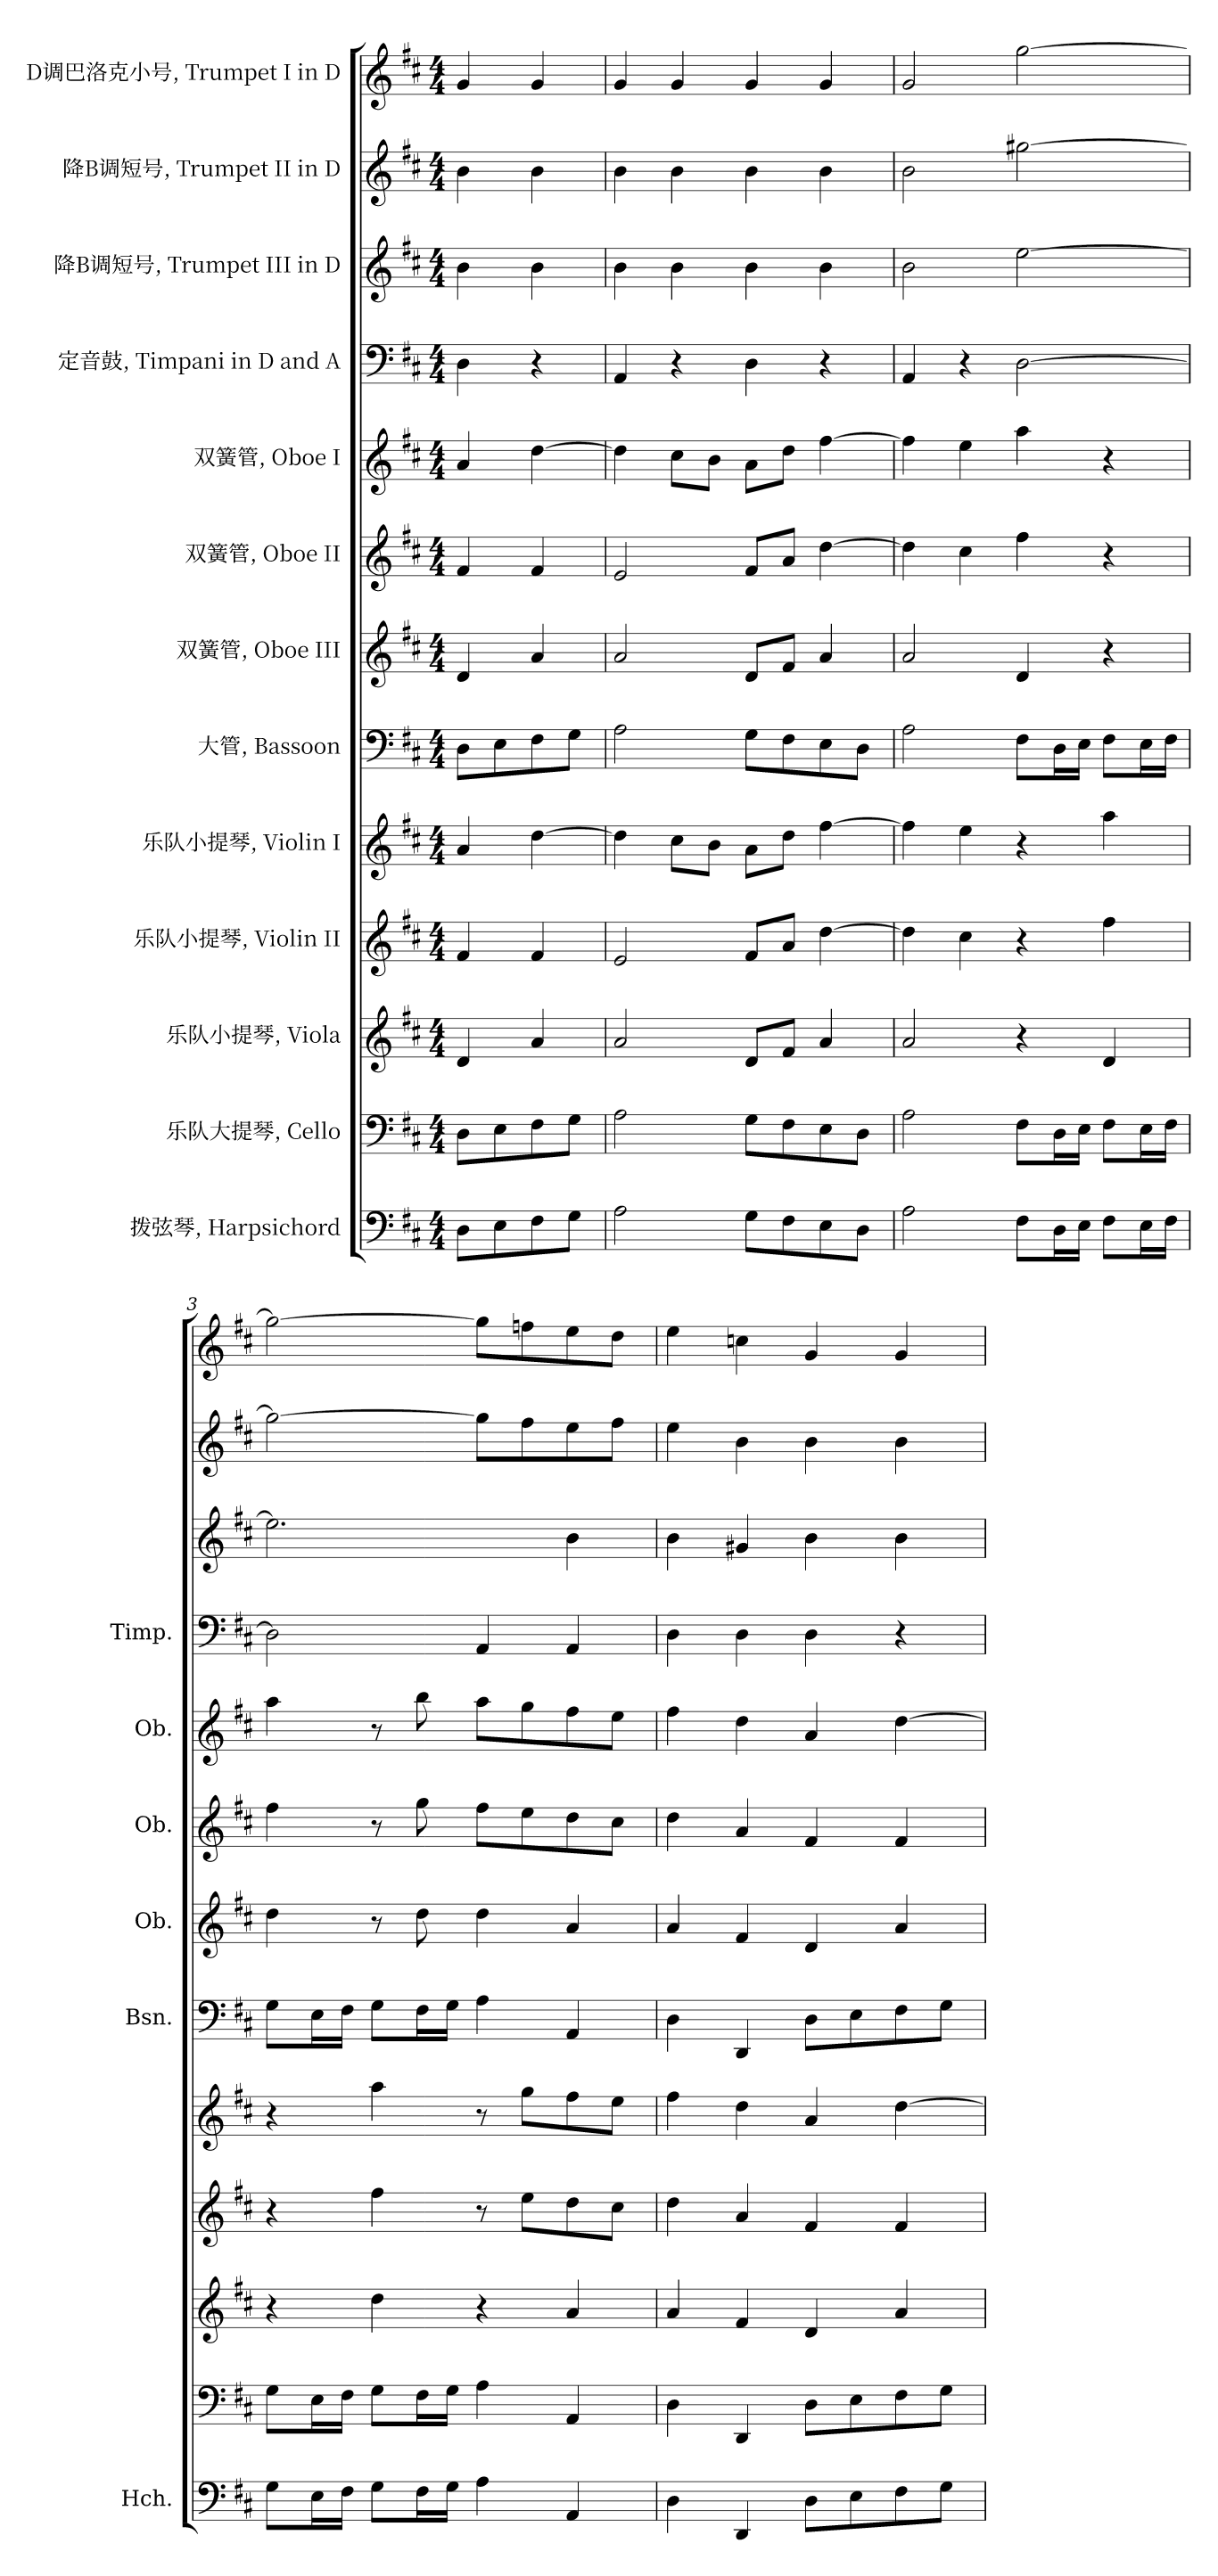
**kern	**kern	**kern	**kern	**kern	**kern	**kern	**kern	**kern	**kern	**kern	**kern	**kern
*part13	*part12	*part11	*part10	*part9	*part8	*part7	*part6	*part5	*part4	*part3	*part2	*part1
*staff13	*staff12	*staff11	*staff10	*staff9	*staff8	*staff7	*staff6	*staff5	*staff4	*staff3	*staff2	*staff1
*I"拨弦琴, Harpsichord	*I"乐队大提琴, Cello	*I"乐队小提琴, Viola	*I"乐队小提琴, Violin II	*I"乐队小提琴, Violin I	*I"大管, Bassoon	*I"双簧管, Oboe III	*I"双簧管, Oboe II	*I"双簧管, Oboe I	*I"定音鼓, Timpani in D and A	*I"降B调短号, Trumpet III in D	*I"降B调短号, Trumpet II in D	*I"D调巴洛克小号, Trumpet I in D
*I'Hch.	*	*	*	*	*I'Bsn.	*I'Ob.	*I'Ob.	*I'Ob.	*I'Timp.	*	*	*
*clefF4	*clefF4	*clefG2	*clefG2	*clefG2	*clefF4	*clefG2	*clefG2	*clefG2	*clefF4	*clefG2	*clefG2	*clefG2
*	*	*	*	*	*	*	*	*	*	*ITrd1c2	*ITrd1c2	*ITrd-1c-2
*k[f#c#]	*k[f#c#]	*k[f#c#]	*k[f#c#]	*k[f#c#]	*k[f#c#]	*k[f#c#]	*k[f#c#]	*k[f#c#]	*k[f#c#]	*k[]	*k[]	*k[f#c#g#d#]
*M4/4	*M4/4	*M4/4	*M4/4	*M4/4	*M4/4	*M4/4	*M4/4	*M4/4	*M4/4	*M4/4	*M4/4	*M4/4
*MM144	*MM144	*MM144	*MM144	*MM144	*MM144	*MM144	*MM144	*MM144	*MM144	*MM144	*MM144	*MM144
=	=	=	=	=	=	=	=	=	=	=	=	=
8D\L	8D\L	4d/	4f#/	4a/	8D\L	4d/	4f#/	4a/	4D\	4a\	4a\	4a/
8E\	8E\	.	.	.	8E\	.	.	.	.	.	.	.
8F#\	8F#\	4a/	4f#/	[4dd\	8F#\	4a/	4f#/	[4dd\	4r	4a\	4a\	4a/
8G\J	8G\J	.	.	.	8G\J	.	.	.	.	.	.	.
=1	=1	=1	=1	=1	=1	=1	=1	=1	=1	=1	=1	=1
2A\	2A\	2a/	2e/	4dd\]	2A\	2a/	2e/	4dd\]	4AA/	4a\	4a\	4a/
.	.	.	.	8cc#\L	.	.	.	8cc#\L	4r	4a\	4a\	4a/
.	.	.	.	8b\J	.	.	.	8b\J	.	.	.	.
8G\L	8G\L	8d/L	8f#/L	8a\L	8G\L	8d/L	8f#/L	8a\L	4D\	4a\	4a\	4a/
8F#\	8F#\	8f#/J	8a/J	8dd\J	8F#\	8f#/J	8a/J	8dd\J	.	.	.	.
8E\	8E\	4a/	[4dd\	[4ff#\	8E\	4a/	[4dd\	[4ff#\	4r	4a\	4a\	4a/
8D\J	8D\J	.	.	.	8D\J	.	.	.	.	.	.	.
=2	=2	=2	=2	=2	=2	=2	=2	=2	=2	=2	=2	=2
2A\	2A\	2a/	4dd\]	4ff#\]	2A\	2a/	4dd\]	4ff#\]	4AA/	2a\	2a\	2a/
.	.	.	4cc#\	4ee\	.	.	4cc#\	4ee\	4r	.	.	.
8F#\L	8F#\L	4r	4r	4r	8F#\L	4d/	4ff#\	4aa\	[2D\	[2dd\	[2ff#X\	[2aa\
16D\L	16D\L	.	.	.	16D\L	.	.	.	.	.	.	.
16E\JJ	16E\JJ	.	.	.	16E\JJ	.	.	.	.	.	.	.
8F#\L	8F#\L	4d/	4ff#\	4aa\	8F#\L	4r	4r	4r	.	.	.	.
16E\L	16E\L	.	.	.	16E\L	.	.	.	.	.	.	.
16F#\JJ	16F#\JJ	.	.	.	16F#\JJ	.	.	.	.	.	.	.
!!LO:PB:g=z
=3	=3	=3	=3	=3	=3	=3	=3	=3	=3	=3	=3	=3
8G\L	8G\L	4r	4r	4r	8G\L	4dd\	4ff#\	4aa\	2D\]	2.dd\]	2ff#\_	2aa\_
16E\L	16E\L	.	.	.	16E\L	.	.	.	.	.	.	.
16F#\JJ	16F#\JJ	.	.	.	16F#\JJ	.	.	.	.	.	.	.
8G\L	8G\L	4dd\	4ff#\	4aa\	8G\L	8r	8r	8r	.	.	.	.
16F#\L	16F#\L	.	.	.	16F#\L	8dd\	8gg\	8bb\	.	.	.	.
16G\JJ	16G\JJ	.	.	.	16G\JJ	.	.	.	.	.	.	.
4A\	4A\	4r	8r	8r	4A\	4dd\	8ff#\L	8aa\L	4AA/	.	8ff#\L]	8aa\L]
.	.	.	8ee\L	8gg\L	.	.	8ee\	8gg\	.	.	8ee\	8ggn\
4AA/	4AA/	4a/	8dd\	8ff#\	4AA/	4a/	8dd\	8ff#\	4AA/	4a\	8dd\	8ff#\
.	.	.	8cc#\J	8ee\J	.	.	8cc#\J	8ee\J	.	.	8ee\J	8ee\J
=4	=4	=4	=4	=4	=4	=4	=4	=4	=4	=4	=4	=4
4D\	4D\	4a/	4dd\	4ff#\	4D\	4a/	4dd\	4ff#\	4D\	4a\	4dd\	4ff#\
4DD/	4DD/	4f#/	4a/	4dd\	4DD/	4f#/	4a/	4dd\	4D\	4f#X/	4a\	4ddn\
8D\L	8D\L	4d/	4f#/	4a/	8D\L	4d/	4f#/	4a/	4D\	4a\	4a\	4a/
8E\	8E\	.	.	.	8E\	.	.	.	.	.	.	.
8F#\	8F#\	4a/	4f#/	[4dd\	8F#\	4a/	4f#/	[4dd\	4r	4a\	4a\	4a/
8G\J	8G\J	.	.	.	8G\J	.	.	.	.	.	.	.
=	=	=	=	=	=	=	=	=	=	=	=	=
*-	*-	*-	*-	*-	*-	*-	*-	*-	*-	*-	*-	*-
